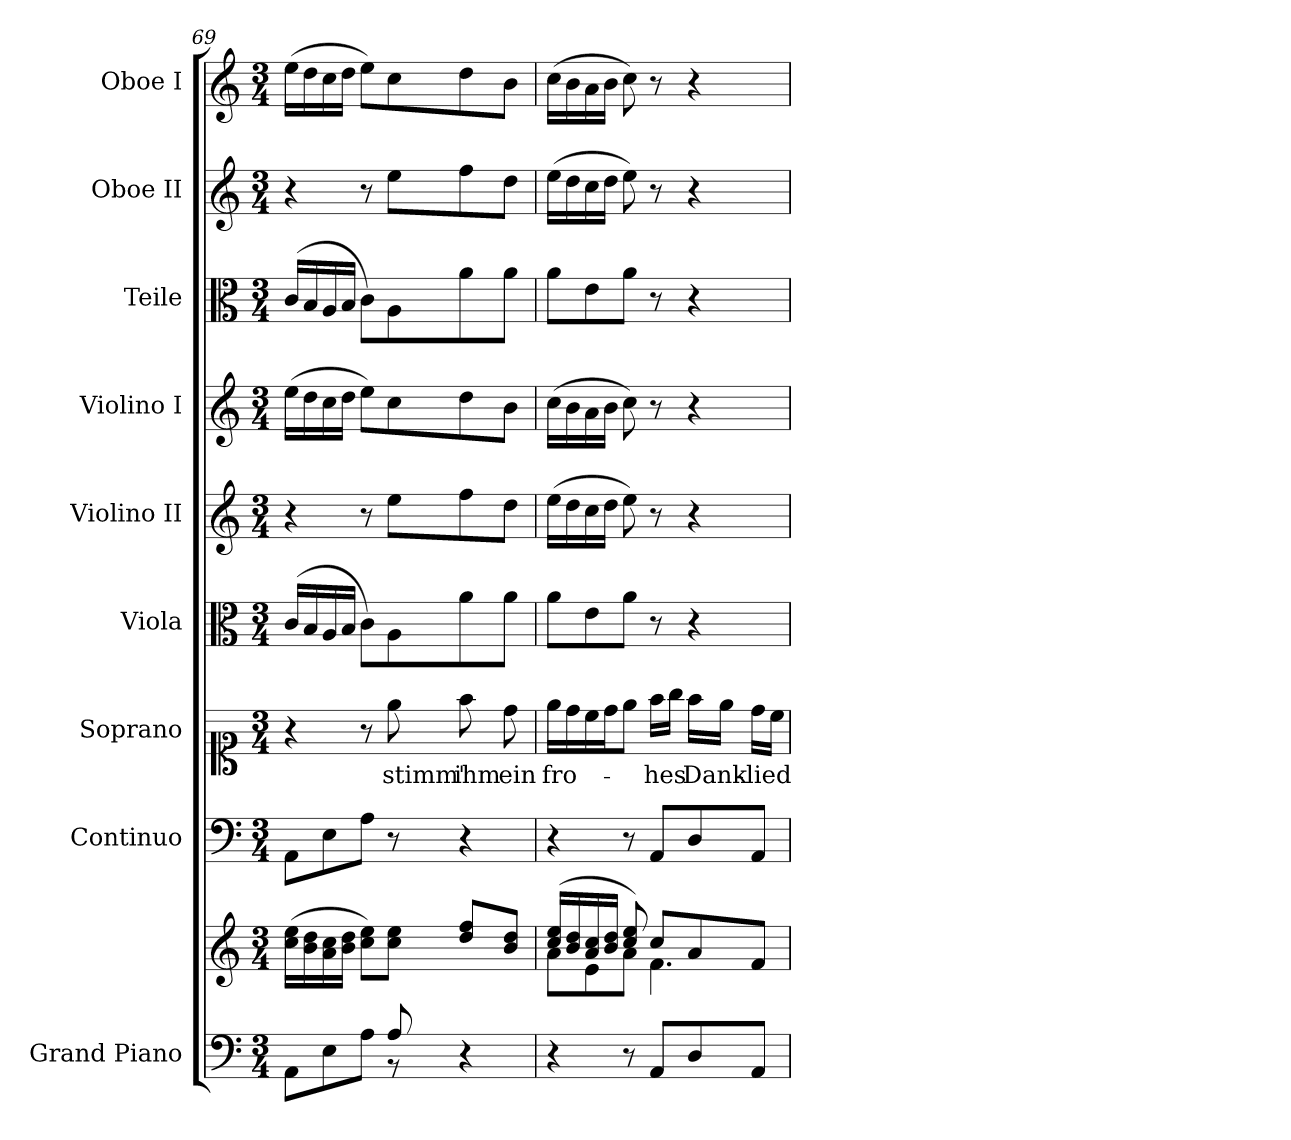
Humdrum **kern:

**kern	**kern	**kern	**kern	**text	**kern	**kern	**kern	**kern	**kern	**kern
*part9	*part9	*part8	*part7	*part7	*part6	*part5	*part4	*part3	*part2	*part1
*staff10	*staff9	*staff8	*staff7	*staff7	*staff6	*staff5	*staff4	*staff3	*staff2	*staff1
*I"Grand Piano	*	*I"Continuo	*I"Soprano	*	*I"Viola	*I"Violino II	*I"Violino I	*I"Teile	*I"Oboe II	*I"Oboe I
*I'Pno	*	*	*	*	*	*	*	*	*I'Ob	*I'Ob
*clefF4	*clefG2	*clefF4	*clefC1	*	*clefC3	*clefG2	*clefG2	*clefC3	*clefG2	*clefG2
*k[]	*k[]	*k[]	*k[]	*	*k[]	*k[]	*k[]	*k[]	*k[]	*k[]
*M3/4	*M3/4	*M3/4	*M3/4	*	*M3/4	*M3/4	*M3/4	*M3/4	*M3/4	*M3/4
=69	=69	=69	=69	=69	=69	=69	=69	=69	=69	=69
*^	*^	*	*	*	*	*	*	*	*	*
4.ryy	8AA\L	(>16cc\ 16ee\LL	4.ryy	8AA\L	4r	.	(<16c/LL	4r	(>16ee\LL	(<16c/LL	4r	(>16ee\LL
.	.	16b\ 16dd\	.	.	.	.	16B/	.	16dd\	16B/	.	16dd\
.	8E\	16a\ 16cc\	.	8E\	.	.	16A/	.	16cc\	16A/	.	16cc\
.	.	16b\ 16dd\JJ	.	.	.	.	16B/JJ	.	16dd\JJ	16B/JJ	.	16dd\JJ
.	8A\J	8cc\ 8ee\L)	.	8A\J	8r	.	8c\L)	8r	8ee\L)	8c\L)	8r	8ee\L)
!	!	!	!	!	!	!LO:LY:b	!	!	!	!	!	!
8A/L	8r	8cc\ 8ee\J	8ryy	8r	8ee\	stimm'	8A\	8ee\L	8cc\	8A\	8ee\L	8cc\
!	!	!	!	!	!	!LO:LY:b	!	!	!	!	!	!
4ryy	4r	8dd/ 8ff/L	8a\	4r	8ff\	ihm	8a\	8ff\	8dd\	8a\	8ff\	8dd\
!	!	!	!	!	!	!LO:LY:b	!	!	!	!	!	!
.	.	8b/ 8dd/J	8a\J	.	8dd\	ein	8a\J	8dd\J	8b\J	8a\J	8dd\J	8b\J
*v	*v	*	*	*	*	*	*	*	*	*	*	*
=70	=70	=70	=70	=70	=70	=70	=70	=70	=70	=70	=70
!	!	!	!	!	!LO:LY:b	!	!	!	!	!	!
4r	(>16cc/ 16ee/LL	8a\L	4r	16ee\LL	fro-	8a\L	(>16ee\LL	(>16cc\LL	8a\L	(>16ee\LL	(>16cc\LL
.	16b/ 16dd/	.	.	16dd\	.	.	16dd\	16b\	.	16dd\	16b\
.	16a/ 16cc/	8e\	.	16cc\	.	8e\	16cc\	16a\	8e\	16cc\	16a\
.	16b/ 16dd/JJ	.	.	16dd\J	.	.	16dd\JJ	16b\JJ	.	16dd\JJ	16b\JJ
8r	8cc/ 8ee/)	8a\J	8r	8ee\J	.	8a\J	8ee\)	8cc\)	8a\J	8ee\)	8cc\)
!	!	!	!	!	!LO:LY:b	!	!	!	!	!	!
8AA/L	8cc/L	4.f\	8AA/L	16ff\LL	hes	8r	8r	8r	8r	8r	8r
.	.	.	.	16gg\JJ	.	.	.	.	.	.	.
!	!	!	!	!	!LO:LY:b	!	!	!	!	!	!
8D/	8a/	.	8D/	16ff\LL	Dank-	4r	4r	4r	4r	4r	4r
.	.	.	.	16ee\JJ	.	.	.	.	.	.	.
!	!	!	!	!	!LO:LY:b	!	!	!	!	!	!
8AA/J	8f/J	.	8AA/J	16dd\LL	-lied	.	.	.	.	.	.
.	.	.	.	16cc\JJ	.	.	.	.	.	.	.
*	*v	*v	*	*	*	*	*	*	*	*	*
=	=	=	=	=	=	=	=	=	=	=
*-	*-	*-	*-	*-	*-	*-	*-	*-	*-	*-
